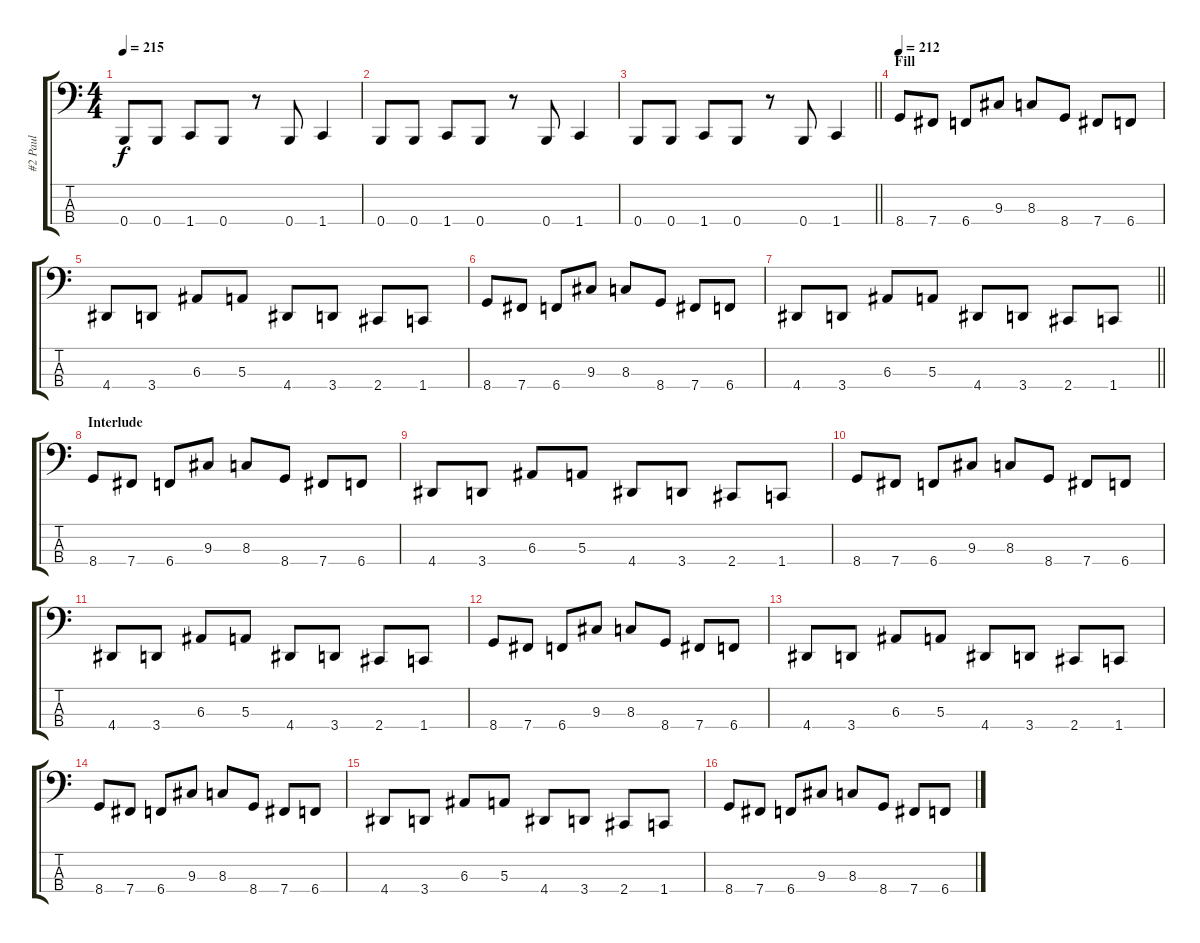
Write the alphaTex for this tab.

\track ("#2 Paul" "#2 Paul") {instrument electricbasspick}
\staff {score tabs}
\tuning (D2 A1 E1 B0) {hide}
\ts (4 4)
\tempo 215
\clef f4
\ks c
0.4.8{dy f} 0.4.8 1.4.8 0.4.8 r.8 0.4.8 1.4.4 |
0.4.8 0.4.8 1.4.8 0.4.8 r.8 0.4.8 1.4.4 |
\barLineRight lightlight
0.4.8 0.4.8 1.4.8 0.4.8 r.8 0.4.8 1.4.4 |
\section ("" "Fill")
\tempo 212
8.4.8 7.4.8 6.4.8 9.3.8 8.3.8 8.4.8 7.4.8 6.4.8 |
4.4.8 3.4.8 6.3.8 5.3.8 4.4.8 3.4.8 2.4.8 1.4.8 |
8.4.8 7.4.8 6.4.8 9.3.8 8.3.8 8.4.8 7.4.8 6.4.8 |
\barLineRight lightlight
4.4.8 3.4.8 6.3.8 5.3.8 4.4.8 3.4.8 2.4.8 1.4.8 |
\section ("" "Interlude")
8.4.8 7.4.8 6.4.8 9.3.8 8.3.8 8.4.8 7.4.8 6.4.8 |
4.4.8 3.4.8 6.3.8 5.3.8 4.4.8 3.4.8 2.4.8 1.4.8 |
8.4.8 7.4.8 6.4.8 9.3.8 8.3.8 8.4.8 7.4.8 6.4.8 |
4.4.8 3.4.8 6.3.8 5.3.8 4.4.8 3.4.8 2.4.8 1.4.8 |
8.4.8 7.4.8 6.4.8 9.3.8 8.3.8 8.4.8 7.4.8 6.4.8 |
4.4.8 3.4.8 6.3.8 5.3.8 4.4.8 3.4.8 2.4.8 1.4.8 |
8.4.8 7.4.8 6.4.8 9.3.8 8.3.8 8.4.8 7.4.8 6.4.8 |
4.4.8 3.4.8 6.3.8 5.3.8 4.4.8 3.4.8 2.4.8 1.4.8 |
8.4.8 7.4.8 6.4.8 9.3.8 8.3.8 8.4.8 7.4.8 6.4.8
